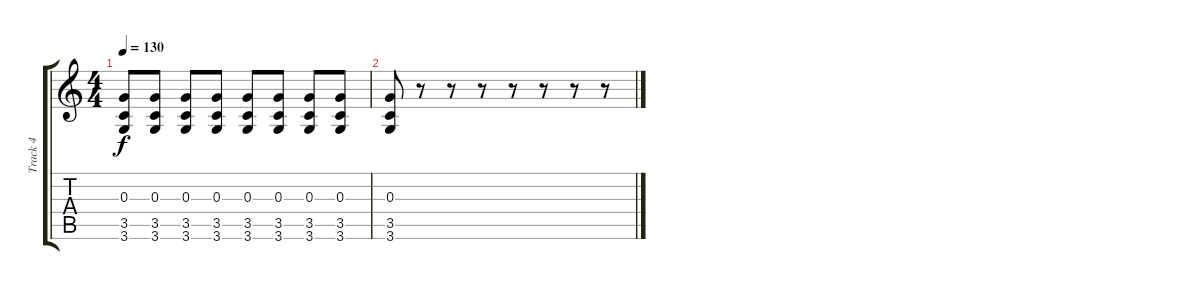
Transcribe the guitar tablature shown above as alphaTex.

\track ("Track 4" "Track 4") {instrument overdrivenguitar}
\staff {score tabs}
\tuning (E4 B3 G3 D3 A2 E2) {hide}
\ts (4 4)
\tempo 130
\clef g2
\ks c
(0.3 3.5 3.6).8{dy f} (0.3 3.5 3.6).8 (0.3 3.5 3.6).8 (0.3 3.5 3.6).8 (0.3 3.5 3.6).8 (0.3 3.5 3.6).8 (0.3 3.5 3.6).8 (0.3 3.5 3.6).8 |
(0.3 3.5 3.6).8 r.8 r.8 r.8 r.8 r.8 r.8 r.8
